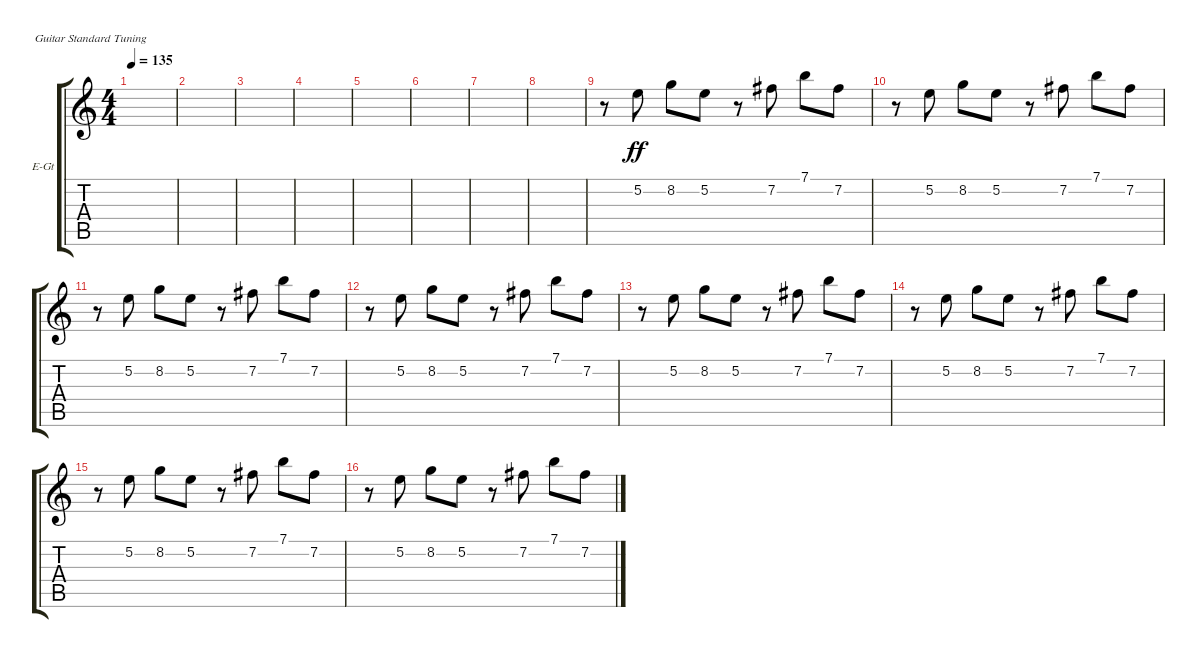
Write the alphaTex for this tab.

\defaultSystemsLayout 4
\bracketExtendMode groupsimilarinstruments
\firstSystemTrackNameOrientation horizontal
\otherSystemsTrackNameOrientation horizontal
\track ("Turner - OD" "E-Gt") {instrument electricguitarclean}
\staff {score tabs}
\tuning (E4 B3 G3 D3 A2 E2)
\ts (4 4)
\tempo 135
\clef g2
\scale
0.333333
\ks c
|
\scale
0.333333 |
\scale
0.333333 |
\scale
0.333333 |
\scale
0.333333 |
\scale
0.333333 |
\scale
0.333333 |
\scale
0.333333 |
\scale
0.333333 r.8 5.2.8{dy ff} 8.2.8 5.2.8 r.8 7.2.8 7.1.8 7.2.8 |
\scale
0.333333 r.8 5.2.8 8.2.8 5.2.8 r.8 7.2.8 7.1.8 7.2.8 |
r.8 5.2.8 8.2.8 5.2.8 r.8 7.2.8 7.1.8 7.2.8 |
r.8 5.2.8 8.2.8 5.2.8 r.8 7.2.8 7.1.8 7.2.8 |
r.8 5.2.8 8.2.8 5.2.8 r.8 7.2.8 7.1.8 7.2.8 |
r.8 5.2.8 8.2.8 5.2.8 r.8 7.2.8 7.1.8 7.2.8 |
r.8 5.2.8 8.2.8 5.2.8 r.8 7.2.8 7.1.8 7.2.8 |
r.8 5.2.8 8.2.8 5.2.8 r.8 7.2.8 7.1.8 7.2.8
